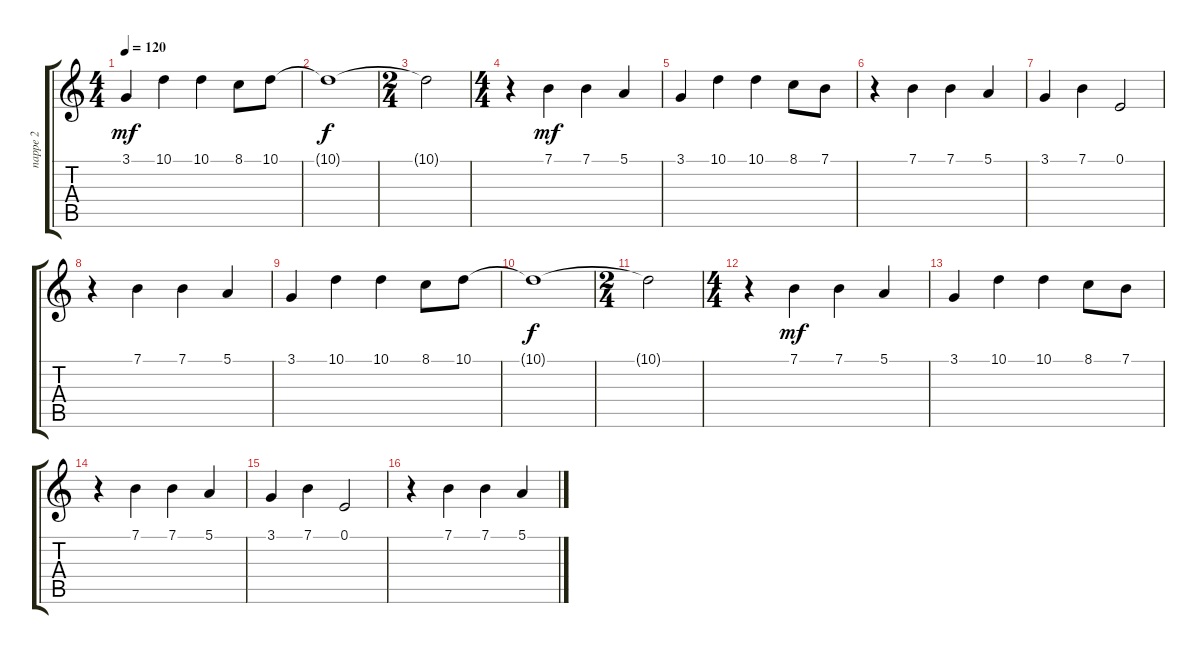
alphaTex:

\track ("nappe 2" "nappe 2") {instrument synthstrings1}
\staff {score tabs}
\tuning (E4 B3 G3 D3 A2 E2) {hide}
\ts (4 4)
\tempo 120
\clef g2
\ks c
3.1.4{dy mf} 10.1.4 10.1.4 8.1.8 10.1.8 |
10.1{t}.1{dy f} |
\ts (2 4)
10.1{t}.2 |
\ts (4 4)
r.4 7.1.4{dy mf volume 12} 7.1.4 5.1.4 |
3.1.4 10.1.4 10.1.4 8.1.8 7.1.8 |
r.4 7.1.4 7.1.4 5.1.4 |
3.1.4 7.1.4 0.1.2 |
r.4 7.1.4 7.1.4 5.1.4 |
3.1.4 10.1.4 10.1.4 8.1.8 10.1.8 |
10.1{t}.1{dy f} |
\ts (2 4)
10.1{t}.2 |
\ts (4 4)
r.4 7.1.4{dy mf} 7.1.4 5.1.4 |
3.1.4 10.1.4 10.1.4 8.1.8 7.1.8 |
r.4 7.1.4 7.1.4 5.1.4 |
3.1.4 7.1.4 0.1.2 |
r.4 7.1.4 7.1.4 5.1.4
